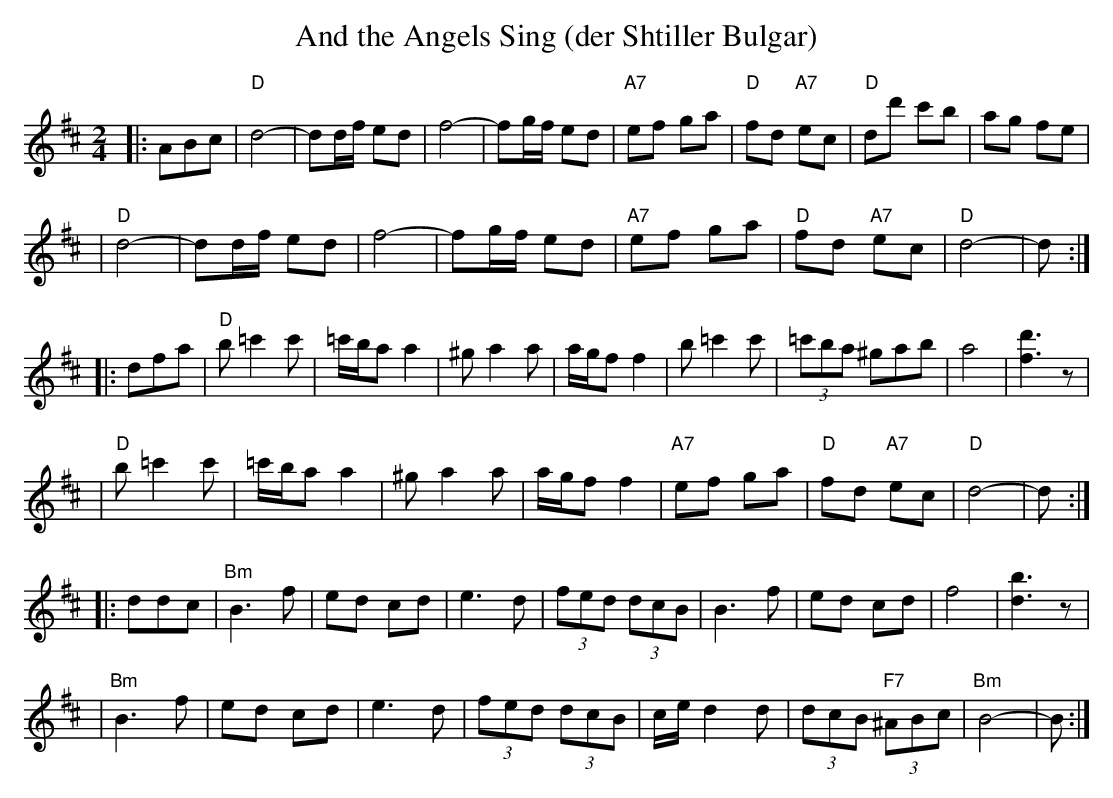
X:1
T: And the Angels Sing (der Shtiller Bulgar)
M: 2/4
L: 1/8
K: D
|: ABc \
| "D"d4- | dd/f/ ed | f4- | fg/f/ ed | "A7"ef ga | "D"fd "A7"ec | "D"dd' c'b | ag fe |
| "D"d4- | dd/f/ ed | f4- | fg/f/ ed | "A7"ef ga | "D"fd "A7"ec | "D"d4- | d :|
|: dfa \
| "D"b=c'2c' | =c'/b/a a2 | ^ga2a | a/g/f f2 | b=c'2c' | (3=c'ba ^gab | a4 | [d'3f3]z |
| "D"b=c'2c' | =c'/b/a a2 | ^ga2a | a/g/f f2 | "A7"ef ga | "D"fd "A7"ec | "D"d4- | d :|
|: ddc \
| "Bm"B3 f | ed cd | e3 d | (3fed (3dcB | B3 f | ed cd | f4 | [b3d3]z |
| "Bm"B3 f | ed cd | e3 d | (3fed (3dcB | c/e/d2d | (3dcB "F7"(3^ABc | "Bm"B4- | B :|
